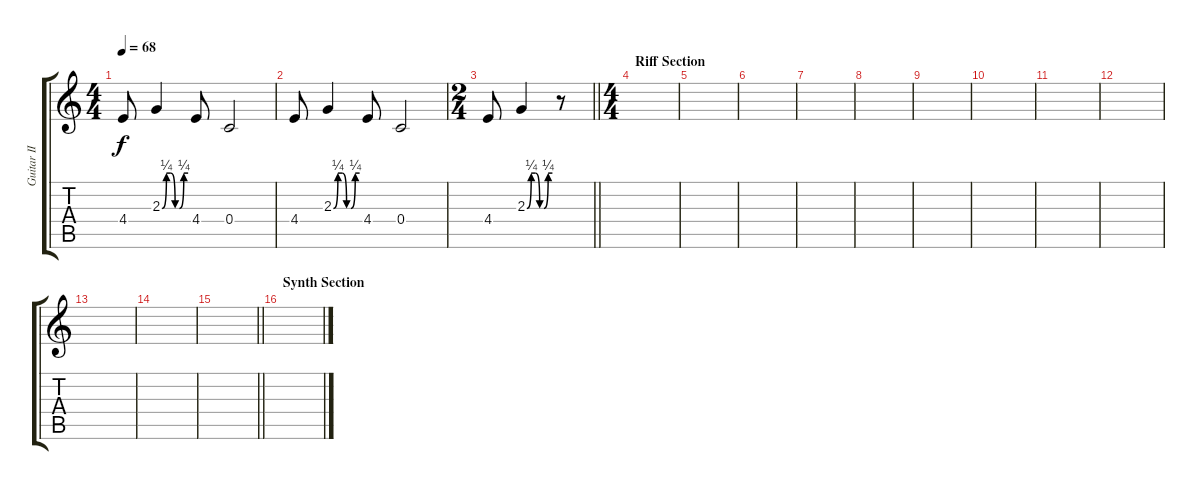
\track ("Guitar II (Acoustic)" "Guitar II ") {instrument acousticguitarsteel}
\staff {score tabs}
\tuning (D4 A3 F3 C3 G2 D2) {hide}
\ts (4 4)
\tempo 68
\clef g2
\ks c
4.4.8{dy f} 2.3{be (custom 0 0 10 1 20 1 30 0 40 0 50 1 60 1)}.4 4.4.8 0.4.2 |
4.4.8 2.3{be (custom 0 0 10 1 20 1 30 0 40 0 50 1 60 1)}.4 4.4.8 0.4.2 |
\ts (2 4)
\barLineRight lightlight
4.4.8 2.3{be (custom 0 0 10 1 20 1 30 0 40 0 50 1 60 1)}.4 r.8 |
\ts (4 4)
\section ("" "Riff Section")
|
|
|
|
|
|
|
|
|
|
|
\barLineRight lightlight
|
\section ("" "Synth Section")
